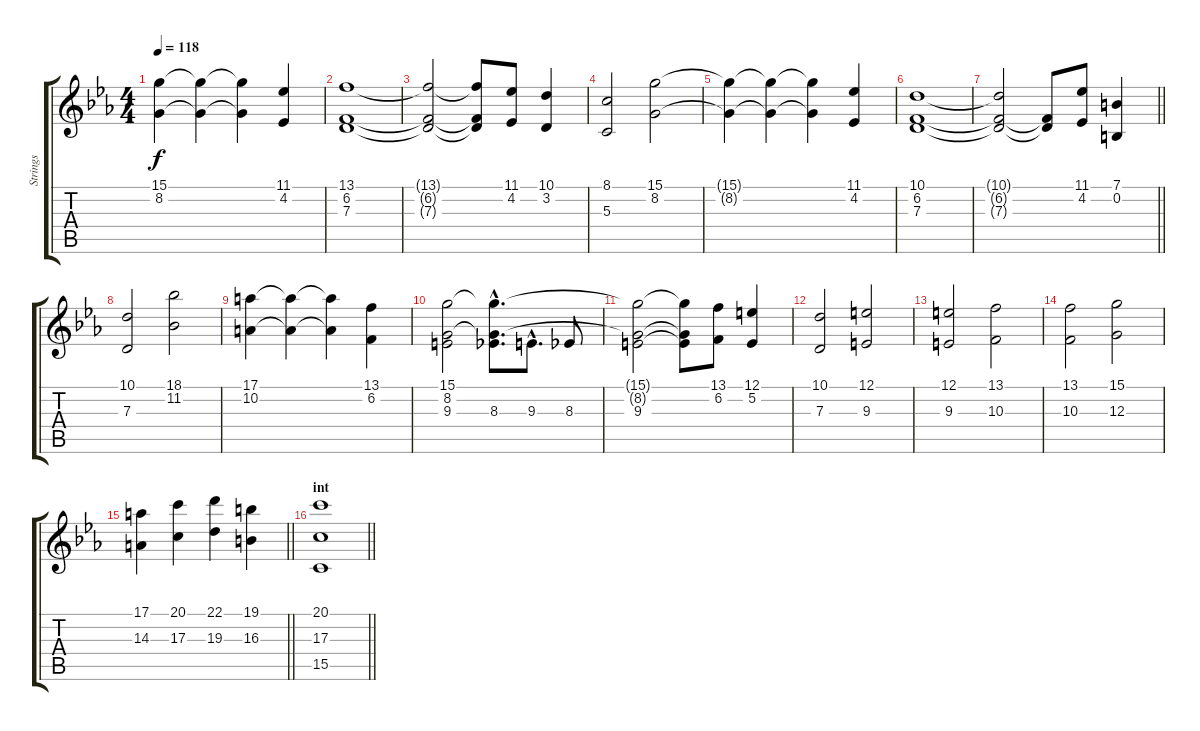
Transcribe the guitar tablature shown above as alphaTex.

\track ("Strings" "Strings") {instrument stringensemble1}
\staff {score tabs}
\tuning (E4 B3 G3 D3 A2 E2) {hide}
\ts (4 4)
\tempo 118
\clef g2
\ks cminor
(15.1{t} 8.2{t}).4{dy f} (15.1{t} 8.2{t}).4 (15.1{t} 8.2{t}).4 (11.1 4.2).4 |
(13.1 6.2 7.3).1 |
(13.1{t} 6.2{t} 7.3{t}).2 (13.1{t} 6.2{t} 7.3{t}).8 (11.1 4.2).8 (10.1 3.2).4 |
(8.1 5.3).2 (15.1 8.2).2 |
(15.1{t} 8.2{t}).4 (15.1{t} 8.2{t}).4 (15.1{t} 8.2{t}).4 (11.1 4.2).4 |
(10.1 6.2 7.3).1 |
\barLineRight lightlight
(10.1{t} 6.2{t} 7.3{t}).2 (6.2{t} 7.3{t}).8 (11.1 4.2).8 (7.1 0.2).4 |
(10.1 7.3).2 (18.1 11.2).2 |
(17.1 10.2).4 (17.1{t} 10.2{t}).4 (17.1{t} 10.2{t}).4 (13.1 6.2).4 |
(15.1 8.2 9.3).2 (15.1{hac t} 8.2{hac t} 8.3{hac}).8{d} 9.3{hac}.8{d} 8.3.8 |
(15.1{t} 8.2{t} 9.3).2 (15.1{t} 8.2{t} 9.3{t}).8 (13.1 6.2).8 (12.1 5.2).4 |
(10.1 7.3).2 (12.1 9.3).2 |
(12.1 9.3).2 (13.1 10.3).2 |
(13.1 10.3).2 (15.1 12.3).2 |
\barLineRight lightlight
(17.1 14.3).4 (20.1 17.3).4 (22.1 19.3).4 (19.1 16.3).4 |
\section ("" "int")
\barLineRight lightlight
(20.1 17.3 15.5).1
